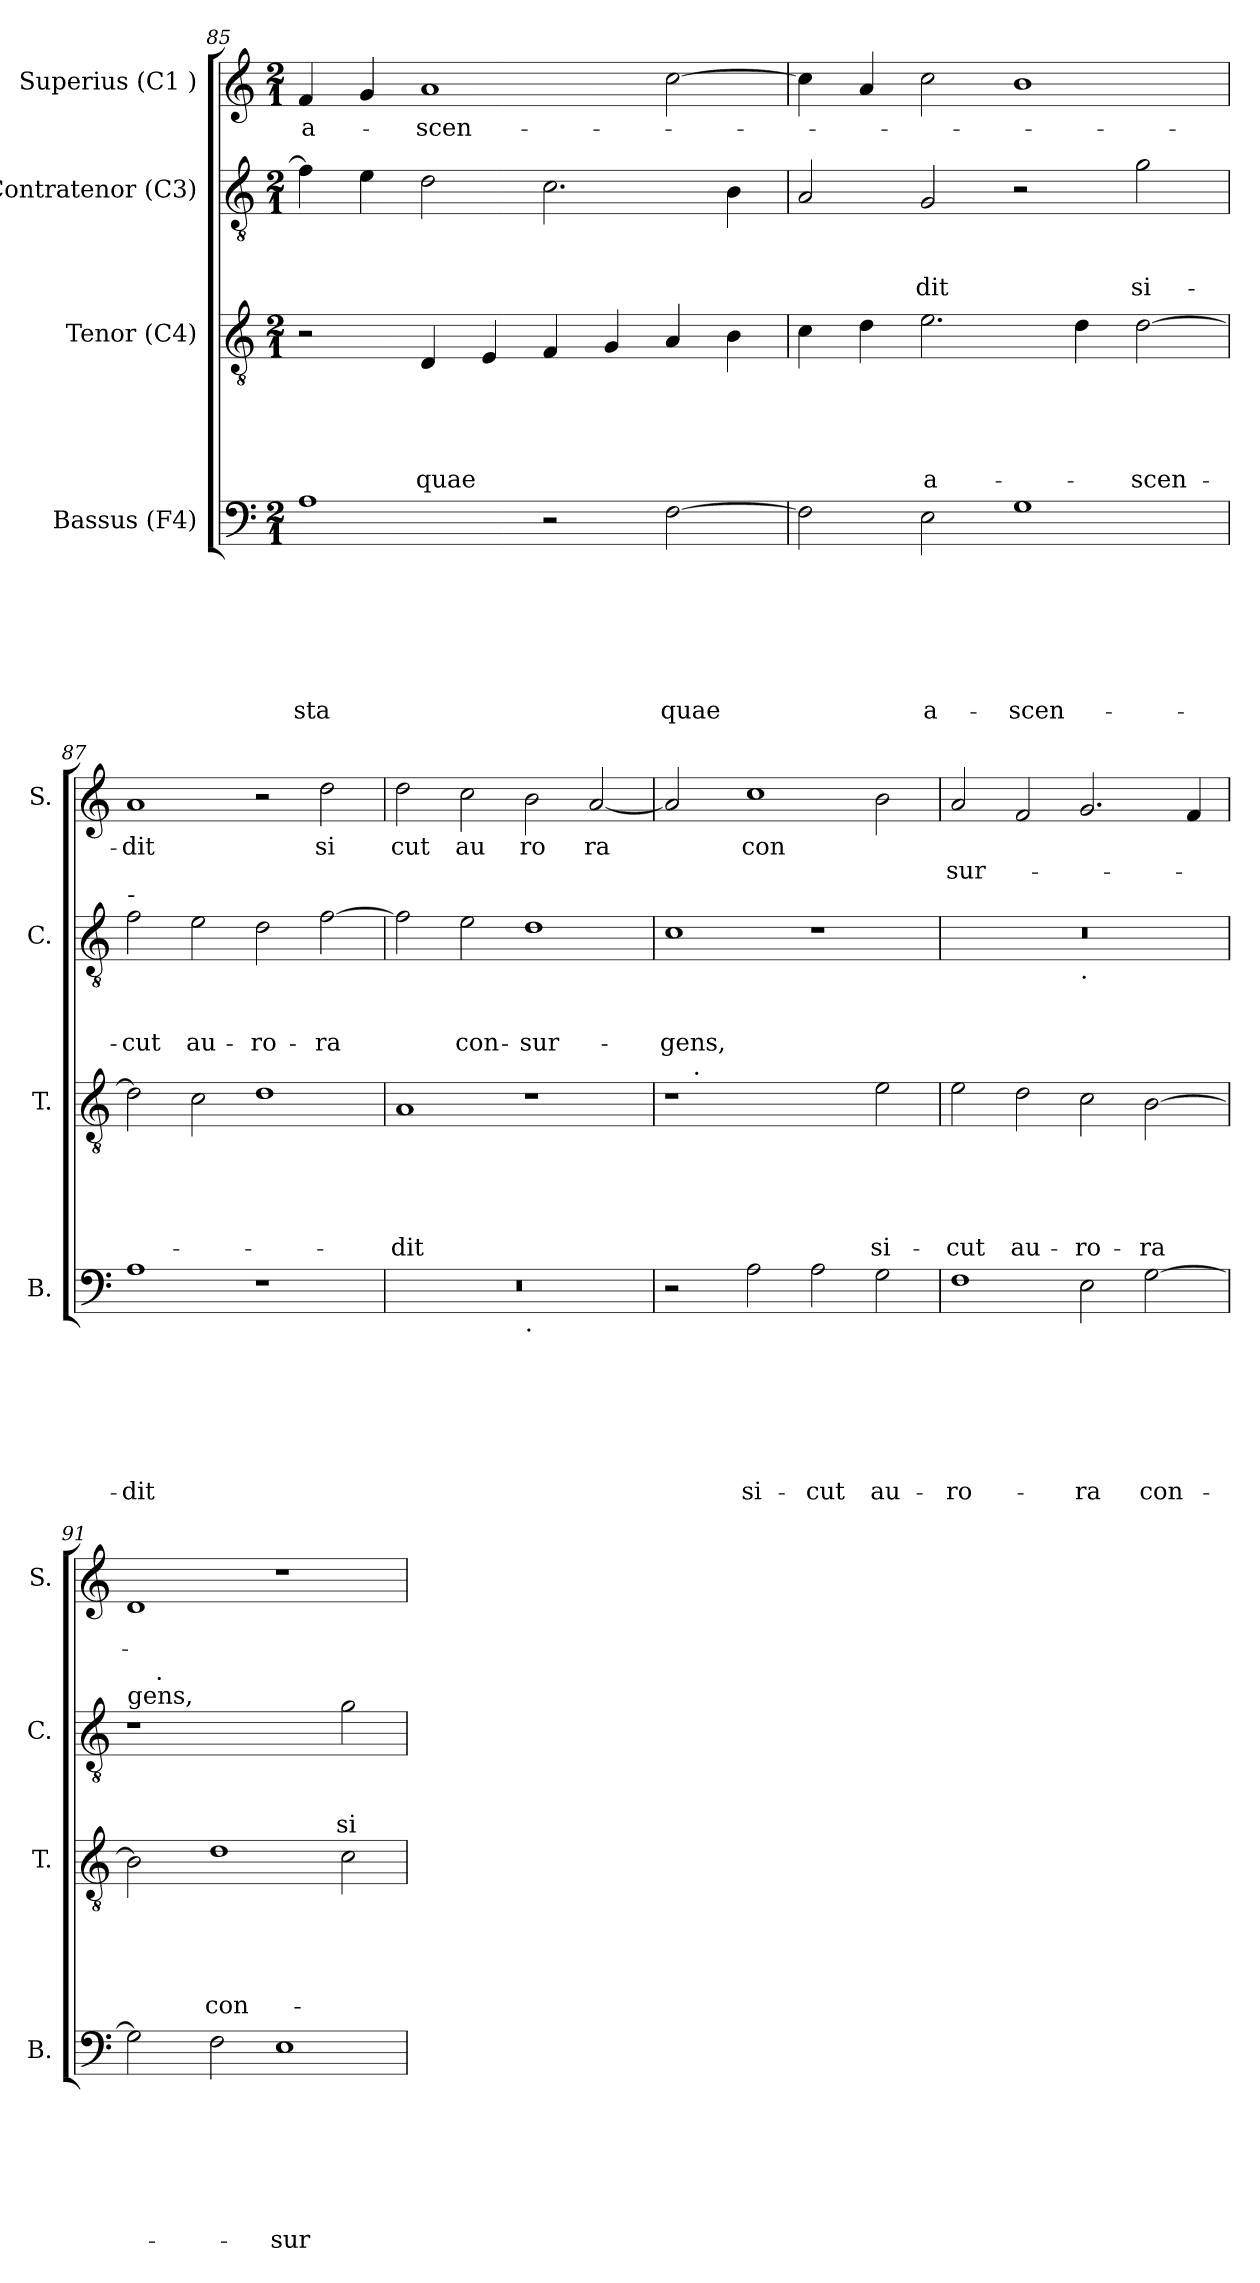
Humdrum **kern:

**kern	**text	**text	**text	**text	**text	**text	**text	**kern	**text	**text	**text	**text	**text	**kern	**text	**text	**text	**kern	**text	**text
*part4	*part4	*part4	*part4	*part4	*part4	*part4	*part4	*part3	*part3	*part3	*part3	*part3	*part3	*part2	*part2	*part2	*part2	*part1	*part1	*part1
*staff4	*staff4	*staff4	*staff4	*staff4	*staff4	*staff4	*staff4	*staff3	*staff3	*staff3	*staff3	*staff3	*staff3	*staff2	*staff2	*staff2	*staff2	*staff1	*staff1	*staff1
*I"Bassus (F4)	*	*	*	*	*	*	*	*I"Tenor (C4)	*	*	*	*	*	*I"Contratenor (C3)	*	*	*	*I"Superius (C1 )	*	*
*I'B.	*	*	*	*	*	*	*	*I'T.	*	*	*	*	*	*I'C.	*	*	*	*I'S.	*	*
*clefF4	*	*	*	*	*	*	*	*clefGv2	*	*	*	*	*	*clefGv2	*	*	*	*clefG2	*	*
*k[]	*	*	*	*	*	*	*	*k[]	*	*	*	*	*	*k[]	*	*	*	*k[]	*	*
*C:	*	*	*	*	*	*	*	*C:	*	*	*	*	*	*C:	*	*	*	*C:	*	*
*M2/1	*	*	*	*	*	*	*	*M2/1	*	*	*	*	*	*M2/1	*	*	*	*M2/1	*	*
=85	=85	=85	=85	=85	=85	=85	=85	=85	=85	=85	=85	=85	=85	=85	=85	=85	=85	=85	=85	=85
!	!	!	!	!	!	!	!LO:LY:b	!	!	!	!	!	!	!	!	!	!	!	!LO:LY:b:rj	!
1A	.	.	.	.	.	.	-sta	2r	.	.	.	.	.	4f\]	.	.	.	4f/	a-	.
.	.	.	.	.	.	.	.	.	.	.	.	.	.	4e\	.	.	.	4g/	.	.
!	!	!	!	!	!	!	!	!	!	!	!	!	!LO:LY:b:rj	!	!	!	!	!	!LO:LY:b:rj	!
.	.	.	.	.	.	.	.	4D/	.	.	.	.	quae	2d\	.	.	.	1a	-scen-	.
.	.	.	.	.	.	.	.	4E/	.	.	.	.	.	.	.	.	.	.	.	.
2r	.	.	.	.	.	.	.	4F/	.	.	.	.	.	2.c\	.	.	.	.	.	.
.	.	.	.	.	.	.	.	4G/	.	.	.	.	.	.	.	.	.	.	.	.
!	!	!	!	!	!	!	!LO:LY:b	!	!	!	!	!	!	!	!	!	!	!	!	!
[>2F\	.	.	.	.	.	.	quae	4A/	.	.	.	.	.	.	.	.	.	[>2cc\	.	.
.	.	.	.	.	.	.	.	4B\	.	.	.	.	.	4B\	.	.	.	.	.	.
=86	=86	=86	=86	=86	=86	=86	=86	=86	=86	=86	=86	=86	=86	=86	=86	=86	=86	=86	=86	=86
2F\]	.	.	.	.	.	.	.	4c\	.	.	.	.	.	2A/	.	.	.	4cc\]	.	.
.	.	.	.	.	.	.	.	4d\	.	.	.	.	.	.	.	.	.	4a/	.	.
!	!	!	!	!	!	!	!LO:LY:b	!	!	!	!	!	!LO:LY:b:rj	!	!	!	!LO:LY:b:rj	!	!	!
2E\	.	.	.	.	.	.	a-	2.e\	.	.	.	.	a-	2G/	.	.	-dit	2cc\	.	.
!	!	!	!	!	!	!	!LO:LY:b	!	!	!	!	!	!	!	!	!	!	!	!	!
1G	.	.	.	.	.	.	-scen-	.	.	.	.	.	.	2r	.	.	.	1b	.	.
.	.	.	.	.	.	.	.	4d\	.	.	.	.	.	.	.	.	.	.	.	.
!	!	!	!	!	!	!	!	!	!	!	!	!	!LO:LY:b:rj	!	!	!	!LO:LY:b:rj	!	!	!
.	.	.	.	.	.	.	.	[>2d\	.	.	.	.	-scen-	2g\	.	.	si-	.	.	.
!!LO:PB:g=z
=87	=87	=87	=87	=87	=87	=87	=87	=87	=87	=87	=87	=87	=87	=87	=87	=87	=87	=87	=87	=87
!	!	!	!	!	!	!	!	!	!	!	!	!	!	!LO:TX:a:t=-	!	!	!	!	!	!
!	!	!	!	!	!	!	!LO:LY:b	!	!	!	!	!	!	!	!	!	!LO:LY:b:rj	!	!LO:LY:b:rj	!
1A	.	.	.	.	.	.	-dit	2d\]	.	.	.	.	.	2f\	.	.	-cut	1a	-dit	.
!	!	!	!	!	!	!	!	!	!	!	!	!	!	!	!	!	!LO:LY:b:rj	!	!	!
.	.	.	.	.	.	.	.	2c\	.	.	.	.	.	2e\	.	.	au-	.	.	.
!	!	!	!	!	!	!	!	!	!	!	!	!	!	!	!	!	!LO:LY:b:rj	!	!	!
1r	.	.	.	.	.	.	.	1d	.	.	.	.	.	2d\	.	.	-ro-	2r	.	.
!	!	!	!	!	!	!	!	!	!	!	!	!	!	!	!	!	!LO:LY:b:rj	!	!LO:LY:b:rj	!
.	.	.	.	.	.	.	.	.	.	.	.	.	.	[>2f\	.	.	-ra	2dd\	si	.
=88	=88	=88	=88	=88	=88	=88	=88	=88	=88	=88	=88	=88	=88	=88	=88	=88	=88	=88	=88	=88
!	!	!	!	!	!	!	!	!	!	!	!	!	!LO:LY:b:rj	!	!	!	!	!	!LO:LY:b:rj	!
*^	*	*	*	*	*	*	*	*	*	*	*	*	*	*	*	*	*	*	*	*
0r	1ryy	.	.	.	.	.	.	.	1A	.	.	.	.	-dit	2f\]	.	.	.	2dd\	cut	.
!	!	!	!	!	!	!	!	!	!	!	!	!	!	!	!	!	!	!LO:LY:b:rj	!	!LO:LY:b:rj	!
.	.	.	.	.	.	.	.	.	.	.	.	.	.	.	2e\	.	.	con-	2cc\	au	.
!	!LO:TX:b:t=.	!	!	!	!	!	!	!	!	!	!	!	!	!	!	!	!	!	!	!	!
!	!	!	!	!	!	!	!	!	!	!	!	!	!	!	!	!	!	!LO:LY:b:rj	!	!LO:LY:b:rj	!
.	1ryy	.	.	.	.	.	.	.	1r	.	.	.	.	.	1d	.	.	-sur-	2b\	ro	.
!	!	!	!	!	!	!	!	!	!	!	!	!	!	!	!	!	!	!	!	!LO:LY:b:rj	!
.	.	.	.	.	.	.	.	.	.	.	.	.	.	.	.	.	.	.	[<2a/	ra	.
=89	=89	=89	=89	=89	=89	=89	=89	=89	=89	=89	=89	=89	=89	=89	=89	=89	=89	=89	=89	=89	=89
!	!	!	!	!	!	!	!	!	!	!	!	!	!	!	!	!	!	!LO:LY:b:rj	!	!	!
*v	*v	*	*	*	*	*	*	*	*^	*	*	*	*	*	*	*	*	*	*	*	*
2r	.	.	.	.	.	.	.	1r	8ryy	.	.	.	.	.	1c	.	.	-gens,	2a/]	.	.
!	!	!	!	!	!	!	!	!	!LO:TX:a:t=.	!	!	!	!	!	!	!	!	!	!	!	!
.	.	.	.	.	.	.	.	.	1...ryy	.	.	.	.	.	.	.	.	.	.	.	.
!	!	!	!	!	!	!	!LO:LY:b	!	!	!	!	!	!	!	!	!	!	!	!	!LO:LY:b:rj	!
2A\	.	.	.	.	.	.	si-	.	.	.	.	.	.	.	.	.	.	.	1cc	con	.
!	!	!	!	!	!	!	!LO:LY:b	!	!	!	!	!	!	!	!	!	!	!	!	!	!
2A\	.	.	.	.	.	.	-cut	2ryy	.	.	.	.	.	.	1r	.	.	.	.	.	.
!	!	!	!	!	!	!	!LO:LY:b	!	!	!	!	!	!	!LO:LY:b:rj	!	!	!	!	!	!	!
2G\	.	.	.	.	.	.	au-	2e\	.	.	.	.	.	si-	.	.	.	.	2b\	.	.
=90	=90	=90	=90	=90	=90	=90	=90	=90	=90	=90	=90	=90	=90	=90	=90	=90	=90	=90	=90	=90	=90
!	!	!	!	!	!	!	!LO:LY:b	!	!	!	!	!	!	!LO:LY:b:rj	!	!	!	!	!	!	!LO:LY:b:rj
*	*	*	*	*	*	*	*	*v	*v	*	*	*	*	*	*^	*	*	*	*	*	*
1F	.	.	.	.	.	.	-ro-	2e\	.	.	.	.	-cut	0r	1ryy	.	.	.	2a/	.	-sur-
!	!	!	!	!	!	!	!	!	!	!	!	!	!LO:LY:b:rj	!	!	!	!	!	!	!	!
.	.	.	.	.	.	.	.	2d\	.	.	.	.	au-	.	.	.	.	.	2f/	.	.
!	!	!	!	!	!	!	!	!	!	!	!	!	!	!	!LO:TX:b:t=.	!	!	!	!	!	!
!	!	!	!	!	!	!	!LO:LY:b	!	!	!	!	!	!LO:LY:b:rj	!	!	!	!	!	!	!	!
2E\	.	.	.	.	.	.	-ra	2c\	.	.	.	.	-ro-	.	1ryy	.	.	.	2.g/	.	.
!	!	!	!	!	!	!	!LO:LY:b	!	!	!	!	!	!LO:LY:b:rj	!	!	!	!	!	!	!	!
[>2G\	.	.	.	.	.	.	con-	[>2B\	.	.	.	.	-ra	.	.	.	.	.	.	.	.
.	.	.	.	.	.	.	.	.	.	.	.	.	.	.	.	.	.	.	4f/	.	.
=91	=91	=91	=91	=91	=91	=91	=91	=91	=91	=91	=91	=91	=91	=91	=91	=91	=91	=91	=91	=91	=91
!	!	!	!	!	!	!	!	!	!	!	!	!	!	!LO:TX:a:t=gens,	!	!	!	!	!	!	!
2G\]	.	.	.	.	.	.	.	2B\]	.	.	.	.	.	1r	8ryy	.	.	.	1d	.	.
!	!	!	!	!	!	!	!	!	!	!	!	!	!	!	!LO:TX:a:t=.	!	!	!	!	!	!
.	.	.	.	.	.	.	.	.	.	.	.	.	.	.	1...ryy	.	.	.	.	.	.
!	!	!	!	!	!	!	!	!	!	!	!	!	!LO:LY:b:rj	!	!	!	!	!	!	!	!
2F\	.	.	.	.	.	.	.	1d	.	.	.	.	con-	.	.	.	.	.	.	.	.
!	!	!	!	!	!	!	!LO:LY:b	!	!	!	!	!	!	!	!	!	!	!	!	!	!
1E	.	.	.	.	.	.	-sur-	.	.	.	.	.	.	2ryy	.	.	.	.	1r	.	.
!	!	!	!	!	!	!	!	!	!	!	!	!	!	!	!	!	!	!LO:LY:b:rj	!	!	!
.	.	.	.	.	.	.	.	2c\	.	.	.	.	.	2g\	.	.	.	si-	.	.	.
*	*	*	*	*	*	*	*	*	*	*	*	*	*	*v	*v	*	*	*	*	*	*
=	=	=	=	=	=	=	=	=	=	=	=	=	=	=	=	=	=	=	=	=
*-	*-	*-	*-	*-	*-	*-	*-	*-	*-	*-	*-	*-	*-	*-	*-	*-	*-	*-	*-	*-
